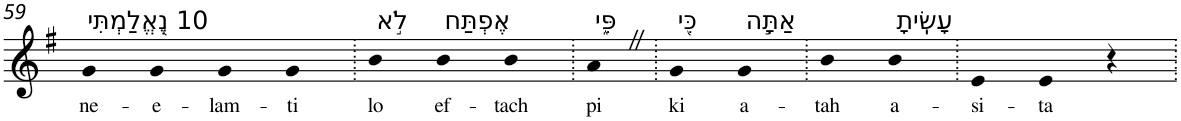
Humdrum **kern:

**kern	**text
*part1	*part1
*staff1	*staff1
*I"Piano	*
*I'Pno	*
!!LO:PB:g=z
*clefG2	*
*k[f#]	*
*G:	*
=59	=59
!LO:TX:a:t=10 נֶ֭אֱלַמְתִּי	!
!	!LO:LY:b
4g	ne-
!	!LO:LY:b
4g	-e-
!	!LO:LY:b
4g	-lam-
!	!LO:LY:b
4g	-ti
=60.	=60.
!LO:TX:a:t=לֹ֣א	!
!	!LO:LY:b
4b	lo
!LO:TX:a:t=אֶפְתַּח	!
!	!LO:LY:b
4b	ef-
!	!LO:LY:b
4b	-tach
=61.	=61.
!LO:TX:a:t=פִּ֑י	!
!	!LO:LY:b
4aZ	pi
=62.	=62.
!LO:TX:a:t=כִּ֖י	!
!	!LO:LY:b
4g	ki
!LO:TX:a:t=אַתָּ֣ה	!
!	!LO:LY:b
4g	a-
=63.	=63.
!	!LO:LY:b
4b	-tah
!LO:TX:a:t=עָשִֽׂיתָ	!
!	!LO:LY:b
4b	a-
=64.	=64.
!	!LO:LY:b
4e	-si-
!	!LO:LY:b
4e	-ta
4r	.
=.	=.
*-	*-
